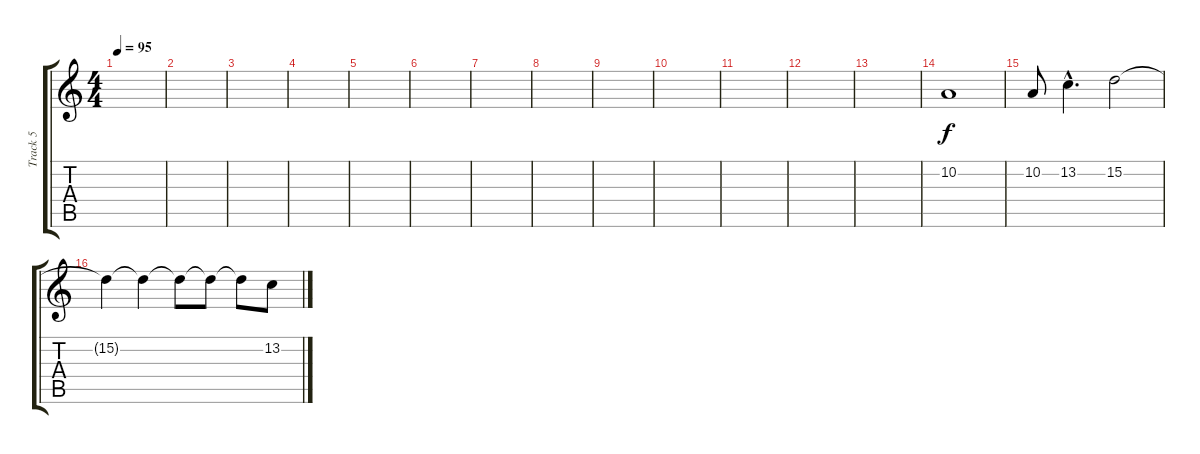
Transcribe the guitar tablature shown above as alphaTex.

\track ("Track 5" "Track 5") {instrument violin}
\staff {score tabs}
\tuning (E4 B3 G3 D3 A2 E2) {hide}
\ts (4 4)
\tempo 95
\clef g2
\ks c
|
|
|
|
|
|
|
|
|
|
|
|
|
10.2.1 |
10.2.8 13.2{hac}.4{d} 15.2.2 |
15.2{t}.4 15.2{t}.4 15.2{t}.8 15.2{t}.8 15.2{t}.8 13.2.8
